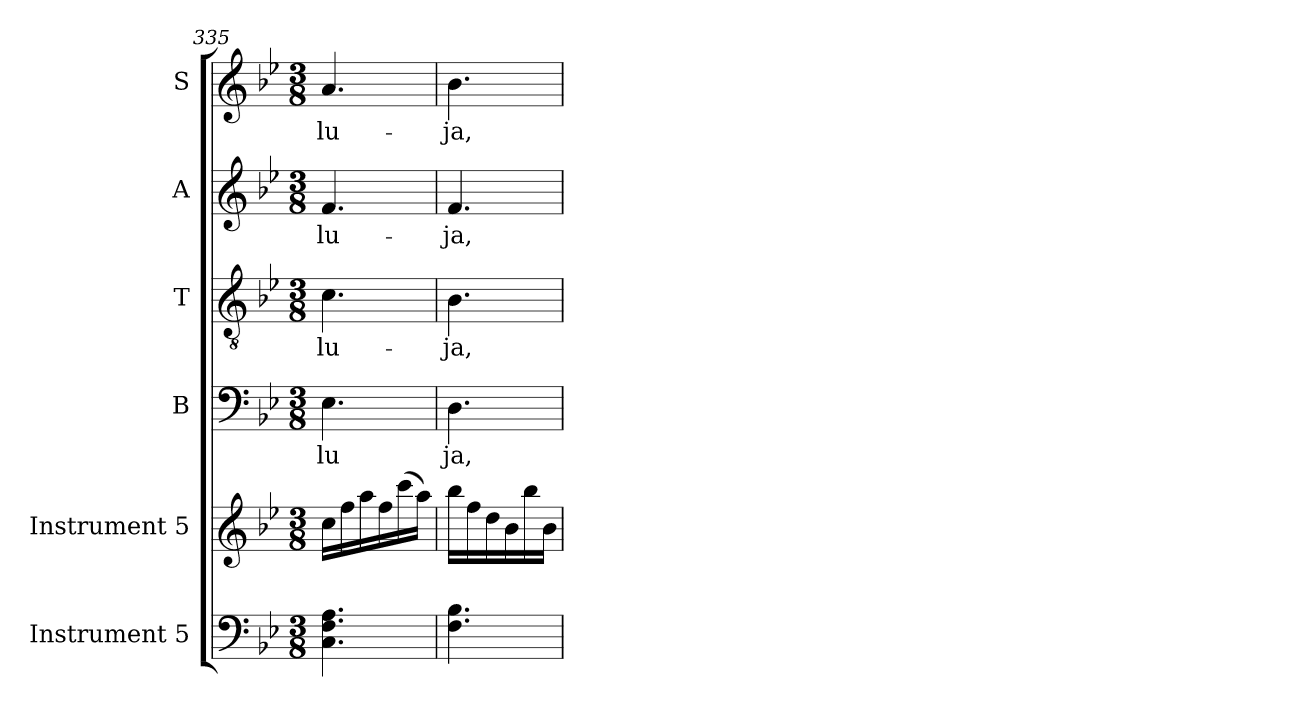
**kern	**kern	**kern	**text	**kern	**text	**kern	**text	**kern	**text
*part6	*part5	*part4	*part4	*part3	*part3	*part2	*part2	*part1	*part1
*staff6	*staff5	*staff4	*staff4	*staff3	*staff3	*staff2	*staff2	*staff1	*staff1
*I"Instrument 5	*I"Instrument 5	*I"B	*	*I"T	*	*I"A	*	*I"S	*
*	*	*I'B	*	*I'T	*	*I'A	*	*I'S	*
*clefF4	*clefG2	*clefF4	*	*clefGv2	*	*clefG2	*	*clefG2	*
*k[b-e-]	*k[b-e-]	*k[b-e-]	*	*k[b-e-]	*	*k[b-e-]	*	*k[b-e-]	*
*B-:	*B-:	*B-:	*	*B-:	*	*B-:	*	*B-:	*
*M3/8	*M3/8	*M3/8	*	*M3/8	*	*M3/8	*	*M3/8	*
=335	=335	=335	=335	=335	=335	=335	=335	=335	=335
!	!	!	!LO:LY:b:cj	!	!LO:LY:b:cj	!	!LO:LY:b:cj	!	!LO:LY:b:cj
4.A\ 4.F\ 4.C\	16cc\L	4.E-\	lu	4.c\	-lu-	4.f/	-lu-	4.a/	-lu-
.	16ff\	.	.	.	.	.	.	.	.
.	16aa\	.	.	.	.	.	.	.	.
.	16ff\	.	.	.	.	.	.	.	.
.	(<16ccc\	.	.	.	.	.	.	.	.
.	16aa\J)	.	.	.	.	.	.	.	.
!!LO:PB:g=z
=336	=336	=336	=336	=336	=336	=336	=336	=336	=336
!	!	!	!LO:LY:b:cj	!	!LO:LY:b:cj	!	!LO:LY:b:cj	!	!LO:LY:b:cj
4.B-\ 4.F\	16bb-\L	4.D\	ja,	4.B-\	-ja,	4.f/	-ja,	4.b-\	-ja,
.	16ff\	.	.	.	.	.	.	.	.
.	16dd\	.	.	.	.	.	.	.	.
.	16b-\	.	.	.	.	.	.	.	.
.	16bb-\	.	.	.	.	.	.	.	.
.	16b-\J	.	.	.	.	.	.	.	.
=	=	=	=	=	=	=	=	=	=
*-	*-	*-	*-	*-	*-	*-	*-	*-	*-
